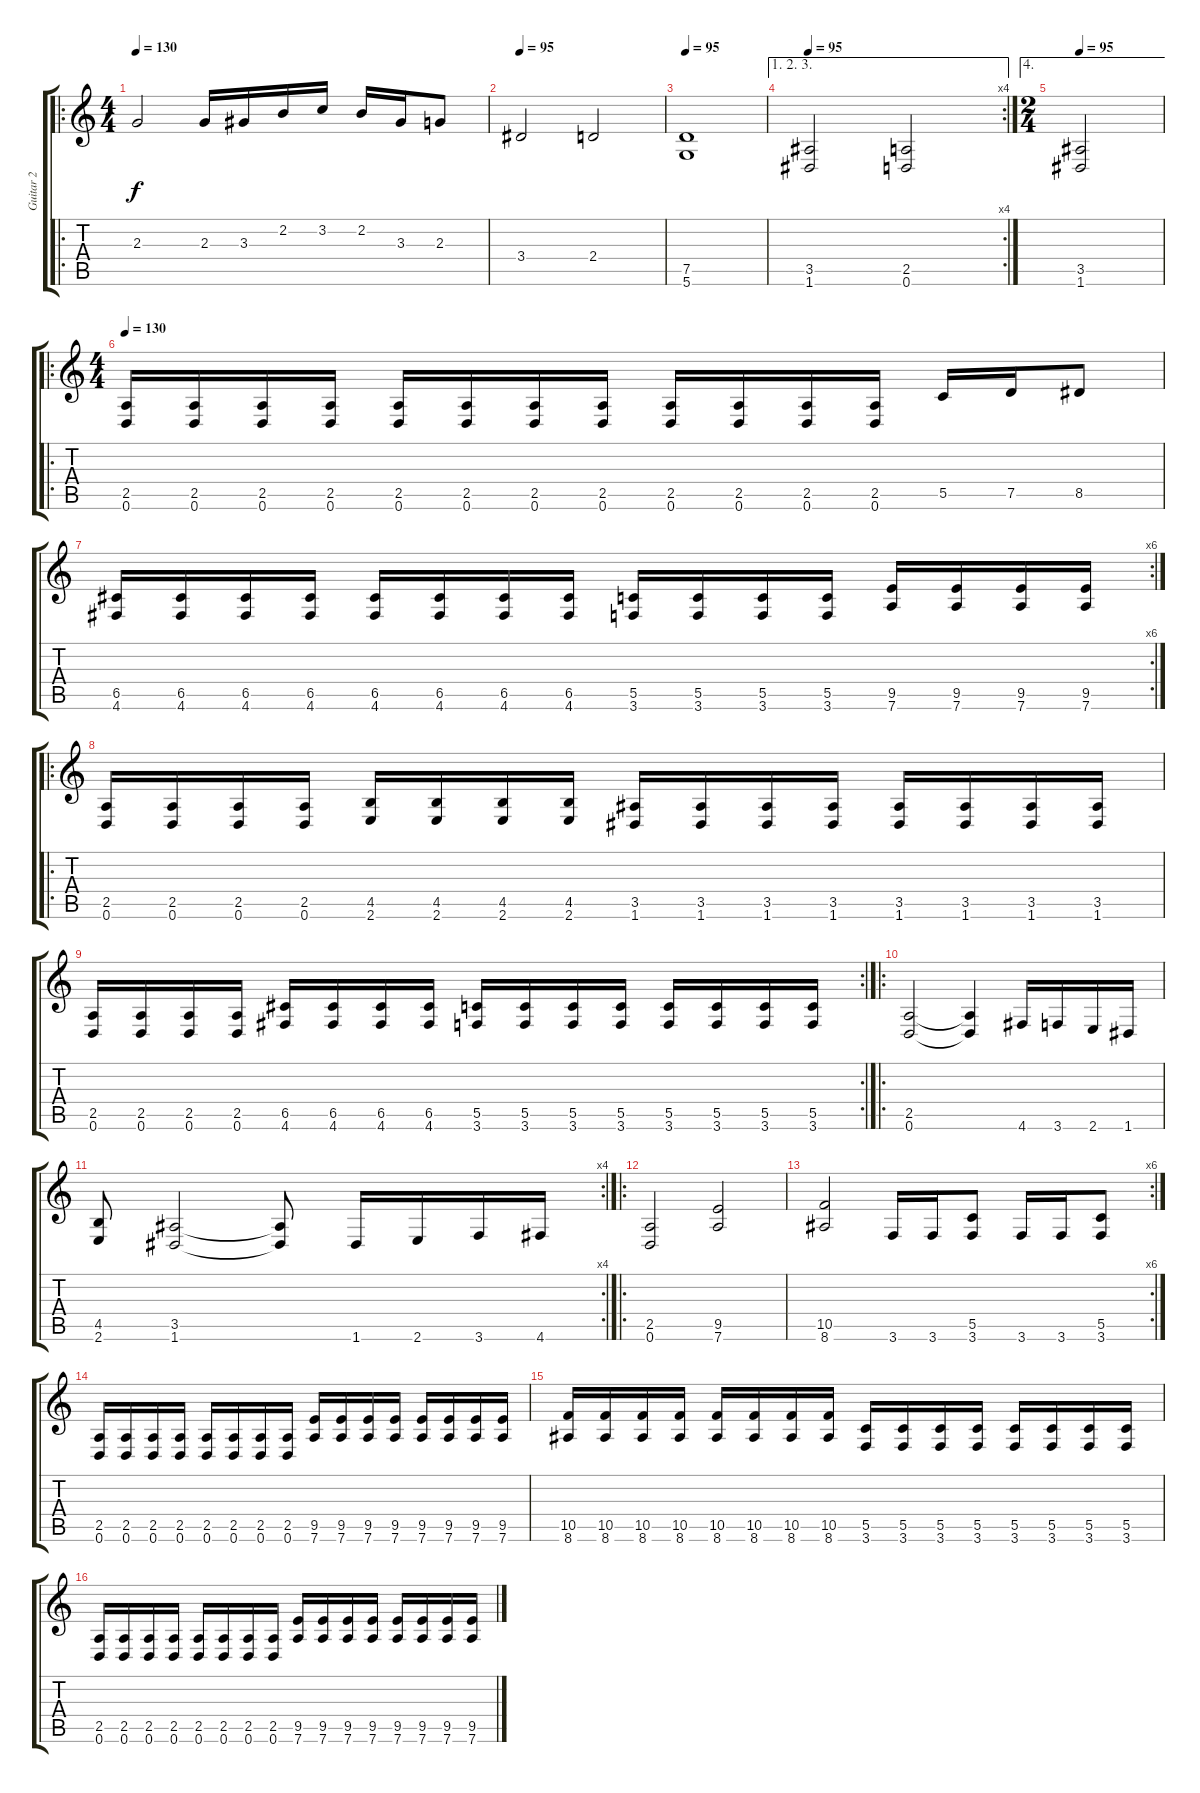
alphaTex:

\track ("Guitar 2" "Guitar 2") {instrument overdrivenguitar}
\staff {score tabs}
\tuning (D4 A3 F3 C3 G2 D2) {hide}
\ro
\ts (4 4)
\tempo 130
\tempo 95
\tempo 130
\clef g2
\ks c
2.3.2{dy f instrument overdrivenguitar} 2.3.16 3.3.16 2.2.16 3.2.16 2.2.16 3.3.16 2.3.8 |
\tempo 95
3.4.2 2.4.2 |
\tempo 95
(7.5 5.6).1 |
\ae (1 2 3)
\rc 4
\tempo 95
(3.5 1.6).2 (2.5 0.6).2 |
\ae 4
\ts (2 4)
\tempo 95
(3.5 1.6).2 |
\ro
\ts (4 4)
\tempo 130
(2.5 0.6).16 (2.5 0.6).16 (2.5 0.6).16 (2.5 0.6).16 (2.5 0.6).16 (2.5 0.6).16 (2.5 0.6).16 (2.5 0.6).16 (2.5 0.6).16 (2.5 0.6).16 (2.5 0.6).16 (2.5 0.6).16 5.5.16 7.5.16 8.5.8 |
\rc 6
(6.5 4.6).16 (6.5 4.6).16 (6.5 4.6).16 (6.5 4.6).16 (6.5 4.6).16 (6.5 4.6).16 (6.5 4.6).16 (6.5 4.6).16 (5.5 3.6).16 (5.5 3.6).16 (5.5 3.6).16 (5.5 3.6).16 (9.5 7.6).16 (9.5 7.6).16 (9.5 7.6).16 (9.5 7.6).16 |
\ro
(2.5 0.6).16 (2.5 0.6).16 (2.5 0.6).16 (2.5 0.6).16 (4.5 2.6).16 (4.5 2.6).16 (4.5 2.6).16 (4.5 2.6).16 (3.5 1.6).16 (3.5 1.6).16 (3.5 1.6).16 (3.5 1.6).16 (3.5 1.6).16 (3.5 1.6).16 (3.5 1.6).16 (3.5 1.6).16 |
\rc 2
(2.5 0.6).16 (2.5 0.6).16 (2.5 0.6).16 (2.5 0.6).16 (6.5 4.6).16 (6.5 4.6).16 (6.5 4.6).16 (6.5 4.6).16 (5.5 3.6).16 (5.5 3.6).16 (5.5 3.6).16 (5.5 3.6).16 (5.5 3.6).16 (5.5 3.6).16 (5.5 3.6).16 (5.5 3.6).16 |
\ro
(2.5 0.6).2 (2.5{t} 0.6{t}).4 4.6.16 3.6.16 2.6.16 1.6.16 |
\rc 4
(4.5 2.6).8 (3.5 1.6).2 (3.5{t} 1.6{t}).8 1.6.16 2.6.16 3.6.16 4.6.16 |
\ro
(2.5 0.6).2 (9.5 7.6).2 |
\rc 6
(10.5 8.6).2 3.6.16 3.6.16 (5.5 3.6).8 3.6.16 3.6.16 (5.5 3.6).8 |
(2.5 0.6).16 (2.5 0.6).16 (2.5 0.6).16 (2.5 0.6).16 (2.5 0.6).16 (2.5 0.6).16 (2.5 0.6).16 (2.5 0.6).16 (9.5 7.6).16 (9.5 7.6).16 (9.5 7.6).16 (9.5 7.6).16 (9.5 7.6).16 (9.5 7.6).16 (9.5 7.6).16 (9.5 7.6).16 |
(10.5 8.6).16 (10.5 8.6).16 (10.5 8.6).16 (10.5 8.6).16 (10.5 8.6).16 (10.5 8.6).16 (10.5 8.6).16 (10.5 8.6).16 (5.5 3.6).16 (5.5 3.6).16 (5.5 3.6).16 (5.5 3.6).16 (5.5 3.6).16 (5.5 3.6).16 (5.5 3.6).16 (5.5 3.6).16 |
(2.5 0.6).16 (2.5 0.6).16 (2.5 0.6).16 (2.5 0.6).16 (2.5 0.6).16 (2.5 0.6).16 (2.5 0.6).16 (2.5 0.6).16 (9.5 7.6).16 (9.5 7.6).16 (9.5 7.6).16 (9.5 7.6).16 (9.5 7.6).16 (9.5 7.6).16 (9.5 7.6).16 (9.5 7.6).16
